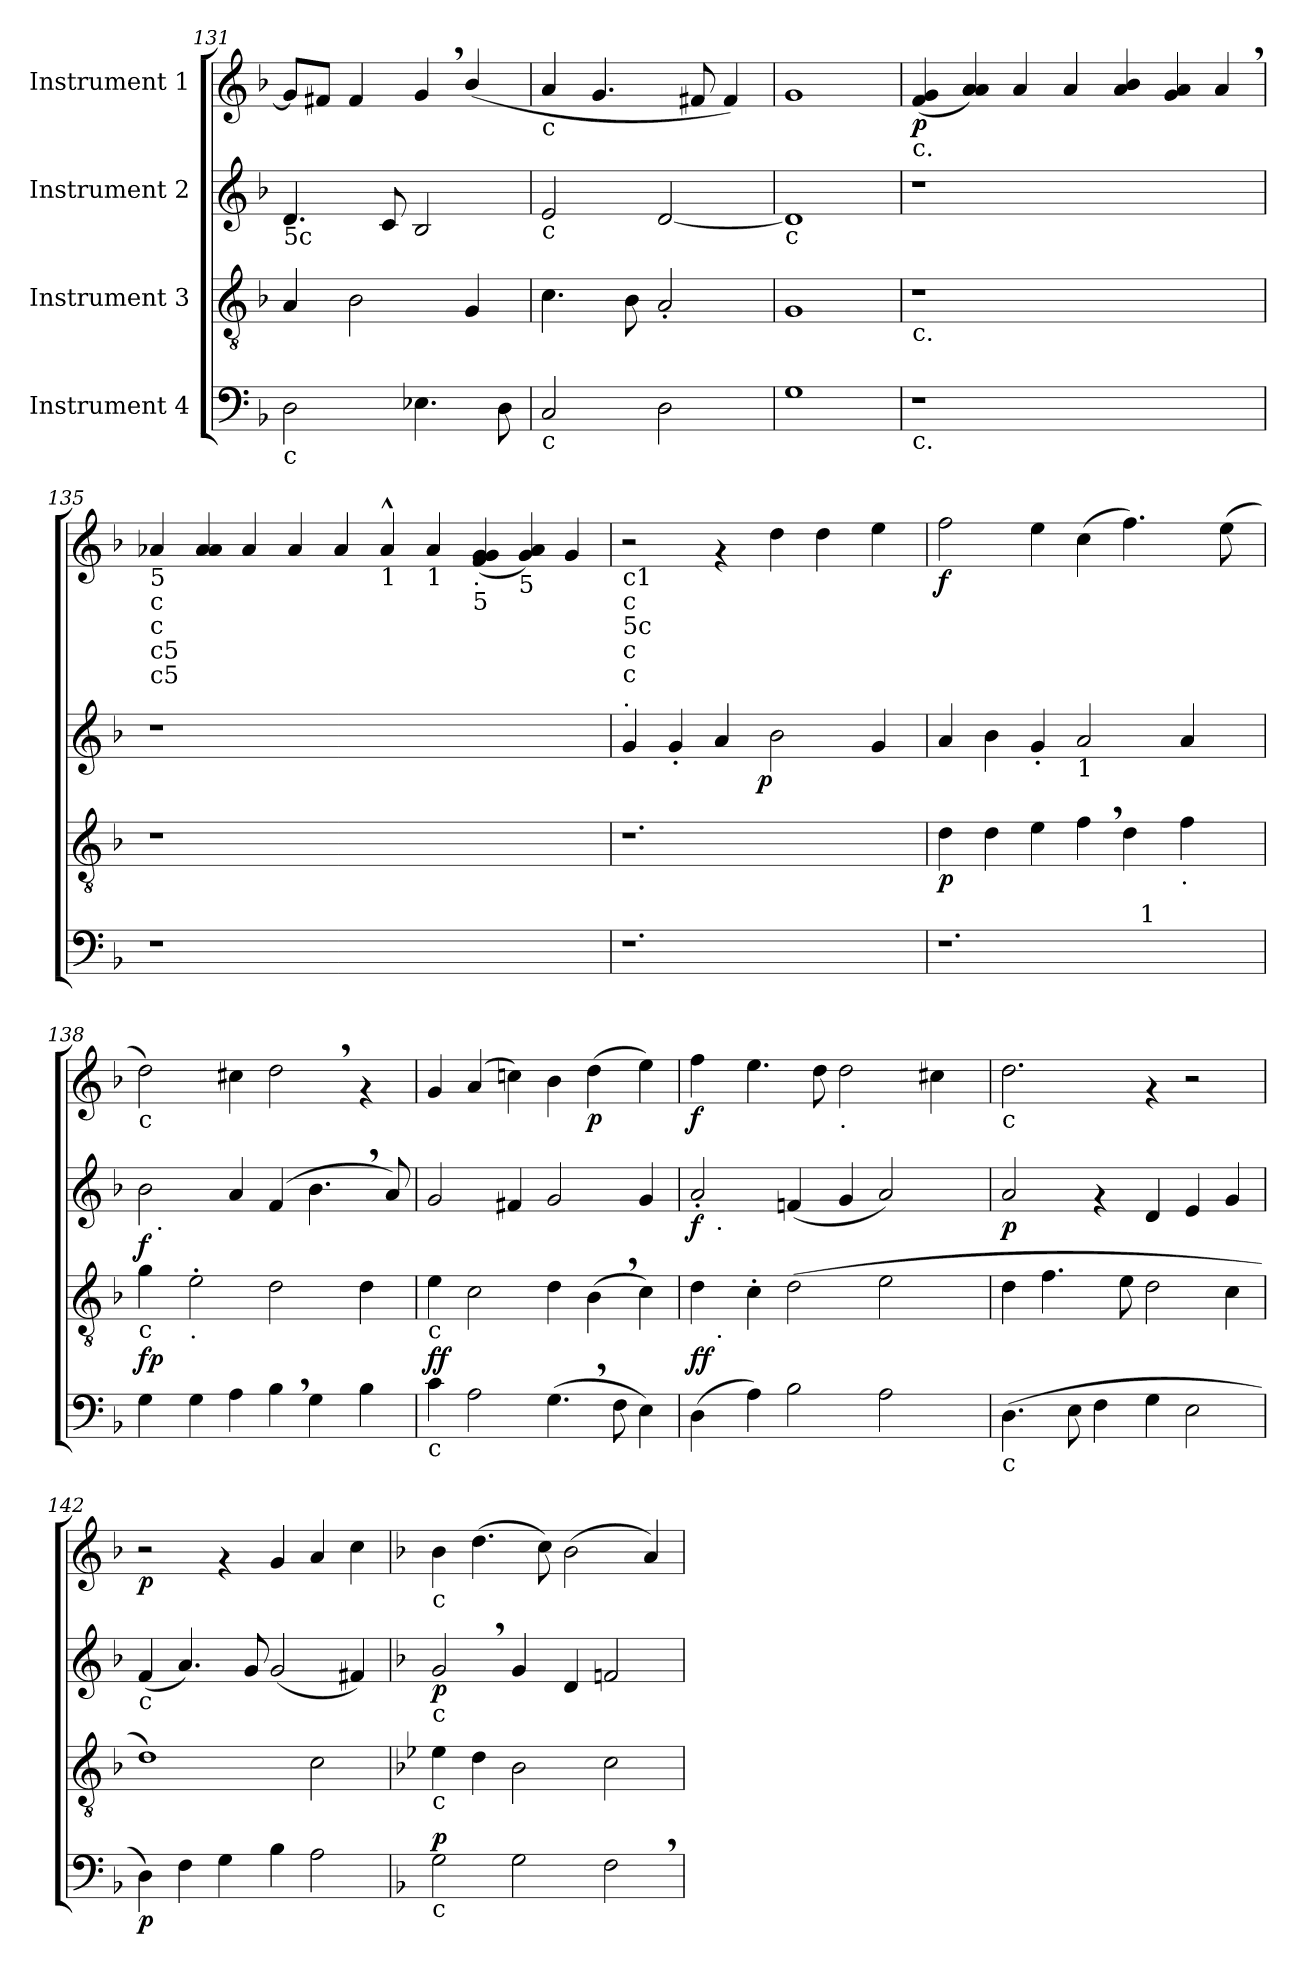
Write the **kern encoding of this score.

**kern	**dynam	**kern	**dynam	**kern	**dynam	**kern	**dynam
*part4	*part4	*part3	*part3	*part2	*part2	*part1	*part1
*staff4	*staff4	*staff3	*staff3	*staff2	*staff2	*staff1	*staff1
*I"Instrument 4	*	*I"Instrument 3	*	*I"Instrument 2	*	*I"Instrument 1	*
*clefF4	*	*clefGv2	*	*clefG2	*	*clefG2	*
*k[b-]	*	*k[b-]	*	*k[b-]	*	*k[b-]	*
*F:	*	*F:	*	*F:	*	*F:	*
=131	=131	=131	=131	=131	=131	=131	=131
!	!	!	!	!LO:TX:b:t=5c	!	!	!
!LO:TX:b:t=c	!	!	!	!	!	!	!
2D\	.	4A/	.	4.d/	.	8g/L]	.
.	.	.	.	.	.	8f#X/J	.
.	.	2B-\	.	.	.	4f#/	.
.	.	.	.	8c/	.	.	.
4.E-X\	.	.	.	2B-/	.	4g,</	.
.	.	4G/	.	.	.	(<4b-/	.
8D\	.	.	.	.	.	.	.
=132	=132	=132	=132	=132	=132	=132	=132
!	!	!	!	!	!	!LO:TX:b:t=c	!
!	!	!	!	!LO:TX:b:t=c	!	!	!
!LO:TX:b:t=c	!	!	!	!	!	!	!
2C/	.	4.c\	.	2e/	.	4a/	.
.	.	.	.	.	.	4.g/	.
.	.	8B-\	.	.	.	.	.
2D\	.	2A'>/	.	[<2d/	.	.	.
.	.	.	.	.	.	8f#X/	.
.	.	.	.	.	.	4f#/)	.
=133	=133	=133	=133	=133	=133	=133	=133
!	!	!	!	!LO:TX:b:t=c	!	!	!
1G	.	1G	.	1d]	.	1g	.
!!LO:PB:g=z
=134	=134	=134	=134	=134	=134	=134	=134
!	!	!	!	!	!	!LO:TX:b:t=c.	!
!	!	!LO:TX:b:t=c.	!	!	!	!	!
!LO:TX:b:t=c.	!	!	!	!	!	!	!
!	!	!	!	!	!	!	!LO:DY:b
1r	.	1r	.	1r	.	(<4f/ 4g/	p
.	.	.	.	.	.	4a/ 4a/ 4a/)	.
.	.	.	.	.	.	4a/	.
.	.	.	.	.	.	4a/	.
2.ryy	.	2.ryy	.	2.ryy	.	4a/ 4b-/	.
.	.	.	.	.	.	4a/ 4g/	.
.	.	.	.	.	.	4a,</	.
!!LO:LB:g=z
=135	=135	=135	=135	=135	=135	=135	=135
!	!	!	!	!	!	!LO:TX:b:t=5	!
!	!	!	!	!	!	!LO:TX:b:t=c	!
!	!	!	!	!	!	!LO:TX:b:t=c	!
!	!	!	!	!	!	!LO:TX:b:t=c5	!
!	!	!	!	!	!	!LO:TX:b:t=c5	!
1r	.	1r	.	1r	.	4a-/	.
.	.	.	.	.	.	4a-/ 4a-/	.
.	.	.	.	.	.	4a-/	.
.	.	.	.	.	.	4a-/	.
1.ryy	.	1.ryy	.	1.ryy	.	4a-/	.
!	!	!	!	!	!	!LO:TX:b:t=1	!
.	.	.	.	.	.	4a-^^</	.
!	!	!	!	!	!	!LO:TX:b:t=1	!
.	.	.	.	.	.	4a-/	.
!	!	!	!	!	!	!LO:TX:b:t=.	!
!	!	!	!	!	!	!LO:TX:b:t=5	!
.	.	.	.	.	.	(<4g/ 4f/ 4g/	.
!	!	!	!	!	!	!LO:TX:b:t=5	!
.	.	.	.	.	.	4a-/ 4g/)	.
.	.	.	.	.	.	4g/	.
!!LO:LB:g=z
=136	=136	=136	=136	=136	=136	=136	=136
*	*	*	*	*^	*	*	*
!	!	!	!	!	!	!	!LO:TX:b:t=c1	!
!	!	!	!	!	!	!	!LO:TX:b:t=c	!
!	!	!	!	!	!	!	!LO:TX:b:t=5c	!
!	!	!	!	!	!	!	!LO:TX:b:t=c	!
!	!	!	!	!	!	!	!LO:TX:b:t=c	!
!	!	!	!	!	!	!	!LO:TX:b:t=.	!
1.r	.	1.r	.	4g/	2ryy	.	2r	.
.	.	.	.	4g'</	.	.	.	.
.	.	.	.	4a/	8..ryy	.	4rf	.
!	!	!	!	!	!	!LO:DY:b	!	!
.	.	.	.	.	2ryy	p	.	.
.	.	.	.	2b-\	.	.	4dd\	.
.	.	.	.	.	.	.	4dd\	.
.	.	.	.	.	4ryy	.	.	.
.	.	.	.	4g/	.	.	4ee\	.
.	.	.	.	.	32ryy	.	.	.
=137	=137	=137	=137	=137	=137	=137	=137	=137
!	!	!	!LO:DY:b	!	!	!LO:DY:a	!	!
!	!	!	!	!	!	!LO:DY:n=1:b	!	!LO:DY:b
*^	*	*	*	*v	*v	*	*	*
1.r	1ryy	.	4d\	p	4a/	p f	2ff\	f
.	.	.	4d\	.	4b-\	.	.	.
.	.	.	4e\	.	4g'>/	.	4ee\	.
!	!	!	!	!	!LO:TX:b:t=1	!	!	!
.	.	.	4f,>\	.	2a/	.	(>4cc\	.
.	32.ryy	.	4d\	.	.	.	4.ff\)	.
!	!LO:TX:a:t=1	!	!	!	!	!	!	!
.	4ryy	.	.	.	.	.	.	.
!	!	!	!LO:TX:b:t=.	!	!	!	!	!
.	.	.	4f\	.	4a/	.	.	.
.	8ryy	.	.	.	.	.	.	.
.	.	.	.	.	.	.	(>8ee\	.
.	16ryy	.	.	.	.	.	.	.
.	64ryy	.	.	.	.	.	.	.
=138	=138	=138	=138	=138	=138	=138	=138	=138
!	!	!	!	!	!	!	!LO:TX:b:t=c	!
!	!	!	!	!	!LO:TX:b:t=c	!	!	!
!	!	!	!	!	!LO:TX:b:t=c	!	!	!
!	!	!	!LO:TX:b:t=c	!	!	!	!	!
!	!	!LO:DY:a	!	!	!	!	!	!
!	!	!LO:DY:n=1:b	!	!LO:DY:a	!	!	!	!
*v	*v	*	*	*	*^	*	*	*
4G\	f p	4g\	f	2b-\	16ryy	.	2dd\)	.
!	!	!	!	!	!LO:TX:b:t=.	!	!	!
.	.	.	.	.	1ryy	.	.	.
!	!	!LO:TX:b:t=.	!	!	!	!	!	!
4G\	.	2e'<\	.	.	.	.	.	.
4A\	.	.	.	4a/	.	.	4cc#X\	.
4B-,>\	.	2d\	.	(>4f/	.	.	2dd,<\	.
4G\	.	.	.	4.b-,<\	.	.	.	.
.	.	.	.	.	4..ryy	.	.	.
4B-\	.	4d\	.	.	.	.	4rf	.
.	.	.	.	8a/)	.	.	.	.
!!LO:LB:g=z
=139	=139	=139	=139	=139	=139	=139	=139	=139
!	!	!LO:TX:b:t=c	!	!	!	!	!	!
!LO:TX:b:t=c	!	!	!	!	!	!	!	!
!	!LO:DY:a	!	!	!	!	!	!	!
!	!LO:DY:n=1:b	!	!	!	!	!	!	!
*	*	*	*	*v	*v	*	*	*
4c\	f f	4e\	.	2g/	.	4g/	.
2A\	.	2c\	.	.	.	(>4a/	.
.	.	.	.	4f#X/	.	4ccn\)	.
(>4.G,<\	.	4d\	.	2g/	.	4b-\	.
!	!	!	!	!	!	!	!LO:DY:b
.	.	(>4B-,<\	.	.	.	(>4dd\	p
8F\	.	.	.	.	.	.	.
4E\)	.	4c\)	.	4g/	.	4ee\)	.
=140	=140	=140	=140	=140	=140	=140	=140
!	!	!	!	!LO:TX:b:t=c	!	!	!
!	!	!LO:TX:b:t=c	!	!	!	!	!
!	!LO:DY:a	!	!	!	!	!	!
!	!LO:DY:n=1:b	!	!	!	!LO:DY:b	!	!LO:DY:b
*	*	*^	*	*^	*	*	*
(>4D\	f f	4d\	16ryy	.	2a'>/	16ryy	f	4ff\	f
.	.	.	64ryy	.	.	64ryy	.	.	.
!	!	!	!	!	!	!LO:TX:b:t=.	!	!	!
!	!	!	!LO:TX:b:t=.	!	!	!	!	!	!
.	.	.	1ryy	.	.	1ryy	.	.	.
4A\)	.	4c'<\	.	.	.	.	.	4.ee\	.
2B-\	.	(>2d\	.	.	(<4fn/	.	.	.	.
.	.	.	.	.	.	.	.	8dd\	.
!	!	!	!	!	!	!	!	!LO:TX:b:t=.	!
.	.	.	.	.	4g/	.	.	2dd\	.
2A\	.	2e\	.	.	2a/)	.	.	.	.
.	.	.	4ryy	.	.	4ryy	.	.	.
.	.	.	.	.	.	.	.	4cc#X\	.
.	.	.	8ryy	.	.	8ryy	.	.	.
.	.	.	32.ryy	.	.	32.ryy	.	.	.
=141	=141	=141	=141	=141	=141	=141	=141	=141	=141
!	!	!	!	!	!	!	!	!LO:TX:b:t=c	!
!LO:TX:b:t=c	!	!	!	!	!	!	!	!	!
!	!	!	!	!	!	!	!LO:DY:b	!	!
*	*	*v	*v	*	*	*	*	*	*
*	*	*	*	*v	*v	*	*	*
(>4.D\	.	4d\	.	2a/	p	2.dd\	.
.	.	4.f\	.	.	.	.	.
8E\	.	.	.	.	.	.	.
4F\	.	.	.	4rf	.	.	.
.	.	8e\	.	.	.	.	.
4G\	.	2d\	.	4d/	.	4rf	.
2E\	.	.	.	4e/	.	2r	.
.	.	4c\	.	4g/	.	.	.
=142	=142	=142	=142	=142	=142	=142	=142
!	!	!	!	!LO:TX:b:t=c	!	!	!
!	!LO:DY:b	!	!	!	!	!	!LO:DY:b
4D\)	p	1d)	.	(<4f/	.	2r	p
4F\	.	.	.	4.a/)	.	.	.
4G\	.	.	.	.	.	4rf	.
.	.	.	.	8g/	.	.	.
4B-\	.	.	.	(<2g/	.	4g/	.
2A\	.	2c\	.	.	.	4a/	.
.	.	.	.	4f#X/)	.	4cc\	.
!!LO:PB:g=z
=143	=143	=143	=143	=143	=143	=143	=143
*	*	*k[b-e-]	*	*	*	*	*
*	*	*B-:	*	*	*	*	*
!	!	!	!	!	!	!LO:TX:b:t=c	!
!	!	!	!	!LO:TX:b:t=c	!	!	!
!	!	!LO:TX:b:t=c	!	!	!	!	!
!LO:TX:b:t=c	!	!	!	!	!	!	!
!	!LO:DY:a	!	!	!	!LO:DY:b	!	!
2G\	p	4e-\	.	2g,</	p	4b-\	.
.	.	4d\	.	.	.	(>4.dd\	.
2G\	.	2B-\	.	4g/	.	.	.
.	.	.	.	.	.	8cc\)	.
.	.	.	.	4d/	.	(>2b-\	.
2F,<\	.	2c\	.	2fn/	.	.	.
.	.	.	.	.	.	4a/)	.
=	=	=	=	=	=	=	=
*-	*-	*-	*-	*-	*-	*-	*-
